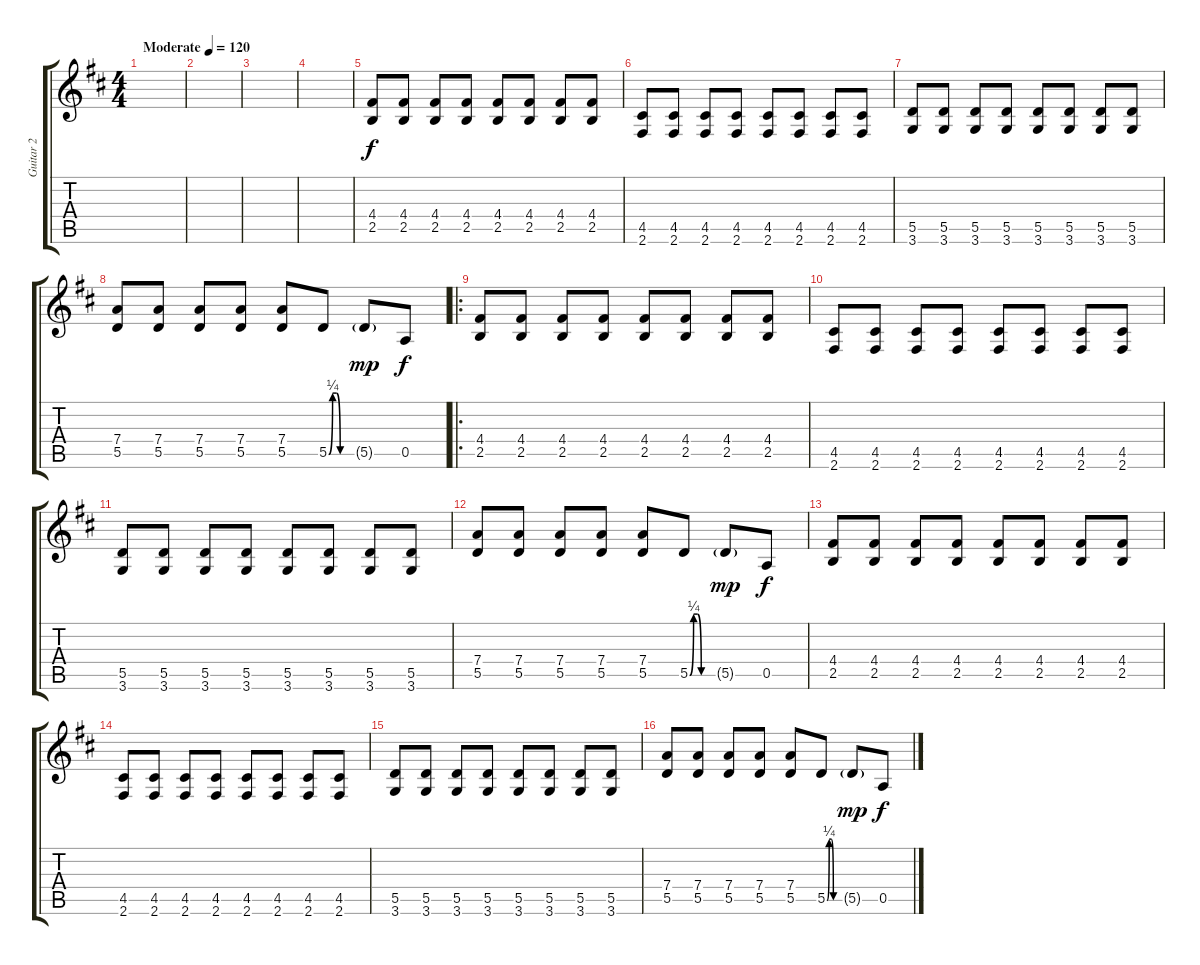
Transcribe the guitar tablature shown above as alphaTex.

\track ("Guitar 2" "Guitar 2") {instrument overdrivenguitar}
\staff {score tabs}
\tuning (E4 B3 G3 D3 A2 E2) {hide}
\ts (4 4)
\tempo (120 "Moderate")
\clef g2
\ks d
|
|
|
|
(4.4 2.5).8 (4.4 2.5).8 (4.4 2.5).8 (4.4 2.5).8 (4.4 2.5).8 (4.4 2.5).8 (4.4 2.5).8 (4.4 2.5).8 |
(4.5 2.6).8 (4.5 2.6).8 (4.5 2.6).8 (4.5 2.6).8 (4.5 2.6).8 (4.5 2.6).8 (4.5 2.6).8 (4.5 2.6).8 |
(5.5 3.6).8 (5.5 3.6).8 (5.5 3.6).8 (5.5 3.6).8 (5.5 3.6).8 (5.5 3.6).8 (5.5 3.6).8 (5.5 3.6).8 |
(7.4 5.5).8 (7.4 5.5).8 (7.4 5.5).8 (7.4 5.5).8 (7.4 5.5).8 5.5{be (custom 0 0 10 1 20 1 30 0 60 0)}.8 5.5{g}.8{dy mp} 0.5.8{dy f} |
\ro
(4.4 2.5).8 (4.4 2.5).8 (4.4 2.5).8 (4.4 2.5).8 (4.4 2.5).8 (4.4 2.5).8 (4.4 2.5).8 (4.4 2.5).8 |
(4.5 2.6).8 (4.5 2.6).8 (4.5 2.6).8 (4.5 2.6).8 (4.5 2.6).8 (4.5 2.6).8 (4.5 2.6).8 (4.5 2.6).8 |
(5.5 3.6).8 (5.5 3.6).8 (5.5 3.6).8 (5.5 3.6).8 (5.5 3.6).8 (5.5 3.6).8 (5.5 3.6).8 (5.5 3.6).8 |
(7.4 5.5).8 (7.4 5.5).8 (7.4 5.5).8 (7.4 5.5).8 (7.4 5.5).8 5.5{be (custom 0 0 10 1 20 1 30 0 60 0)}.8 5.5{g}.8{dy mp} 0.5.8{dy f} |
(4.4 2.5).8 (4.4 2.5).8 (4.4 2.5).8 (4.4 2.5).8 (4.4 2.5).8 (4.4 2.5).8 (4.4 2.5).8 (4.4 2.5).8 |
(4.5 2.6).8 (4.5 2.6).8 (4.5 2.6).8 (4.5 2.6).8 (4.5 2.6).8 (4.5 2.6).8 (4.5 2.6).8 (4.5 2.6).8 |
(5.5 3.6).8 (5.5 3.6).8 (5.5 3.6).8 (5.5 3.6).8 (5.5 3.6).8 (5.5 3.6).8 (5.5 3.6).8 (5.5 3.6).8 |
(7.4 5.5).8 (7.4 5.5).8 (7.4 5.5).8 (7.4 5.5).8 (7.4 5.5).8 5.5{be (custom 0 0 10 1 20 1 30 0 60 0)}.8 5.5{g}.8{dy mp} 0.5.8{dy f}
